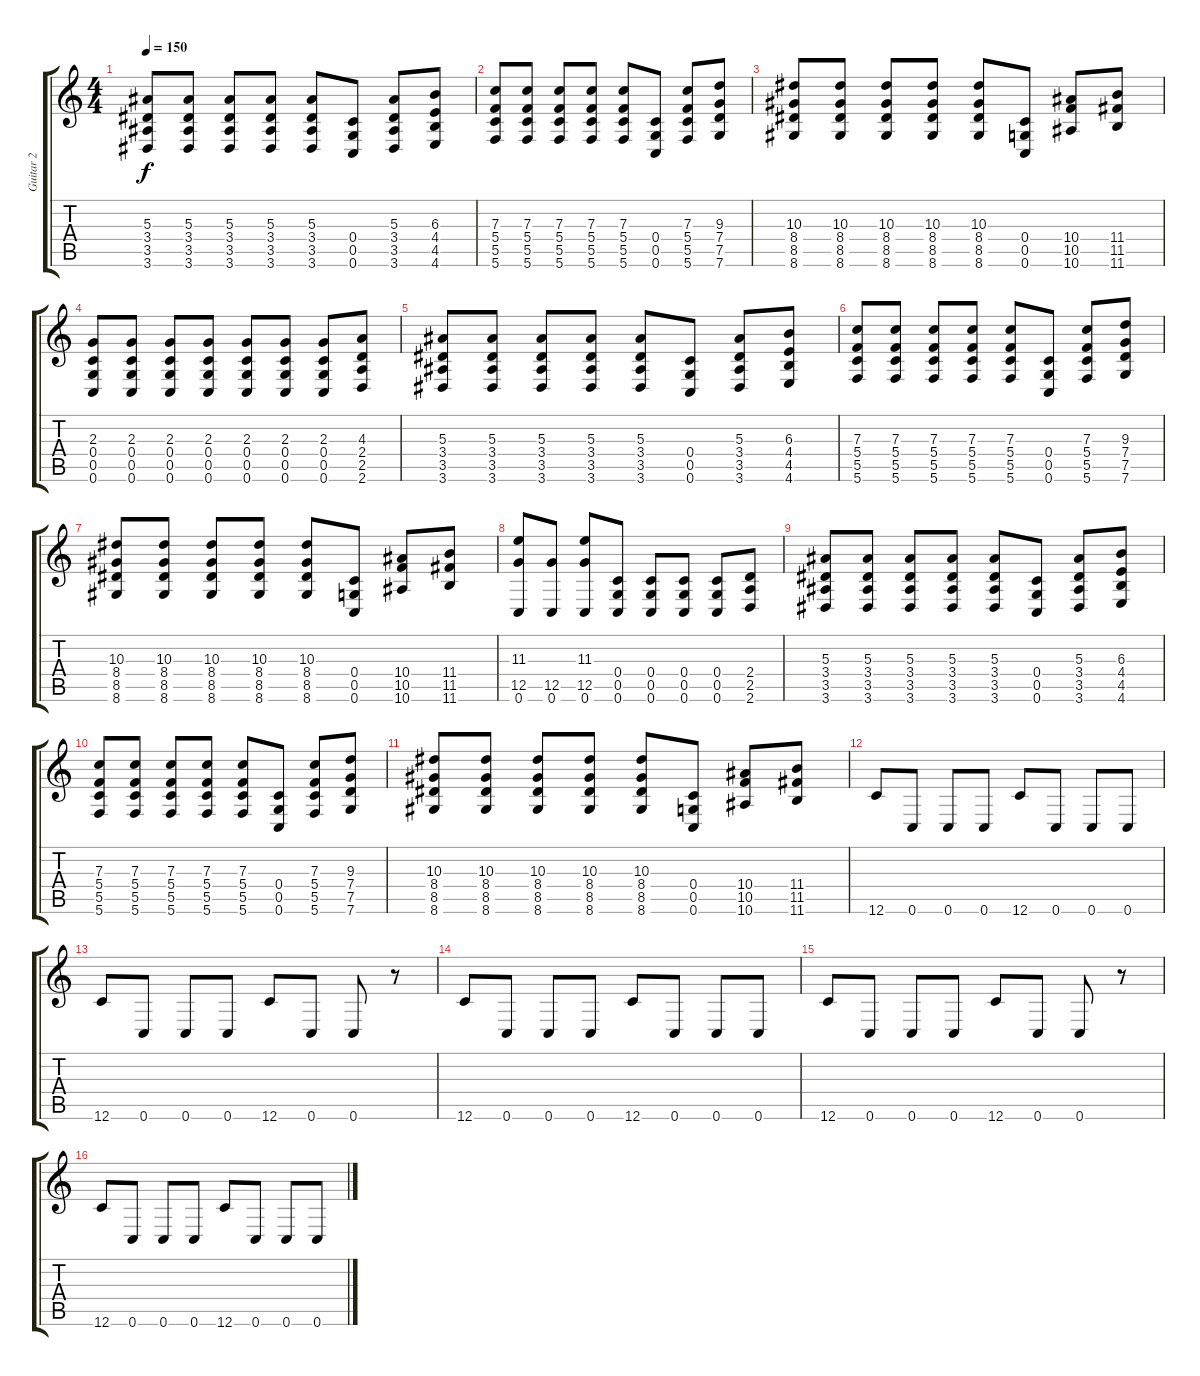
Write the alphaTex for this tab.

\track ("Guitar 2" "Guitar 2") {instrument overdrivenguitar}
\staff {score tabs}
\tuning (D4 A3 F3 C3 G2 C2) {hide}
\ts (4 4)
\tempo 150
\clef g2
\ks c
(5.3 3.4 3.5 3.6).8{dy f} (5.3 3.4 3.5 3.6).8 (5.3 3.4 3.5 3.6).8 (5.3 3.4 3.5 3.6).8 (5.3 3.4 3.5 3.6).8 (0.4 0.5 0.6).8 (5.3 3.4 3.5 3.6).8 (6.3 4.4 4.5 4.6).8 |
(7.3 5.4 5.5 5.6).8 (7.3 5.4 5.5 5.6).8 (7.3 5.4 5.5 5.6).8 (7.3 5.4 5.5 5.6).8 (7.3 5.4 5.5 5.6).8 (0.4 0.5 0.6).8 (7.3 5.4 5.5 5.6).8 (9.3 7.4 7.5 7.6).8 |
(10.3 8.4 8.5 8.6).8 (10.3 8.4 8.5 8.6).8 (10.3 8.4 8.5 8.6).8 (10.3 8.4 8.5 8.6).8 (10.3 8.4 8.5 8.6).8 (0.4 0.5 0.6).8 (10.4 10.5 10.6).8 (11.4 11.5 11.6).8 |
(2.3 0.4 0.5 0.6).8 (2.3 0.4 0.5 0.6).8 (2.3 0.4 0.5 0.6).8 (2.3 0.4 0.5 0.6).8 (2.3 0.4 0.5 0.6).8 (2.3 0.4 0.5 0.6).8 (2.3 0.4 0.5 0.6).8 (4.3 2.4 2.5 2.6).8 |
(5.3 3.4 3.5 3.6).8 (5.3 3.4 3.5 3.6).8 (5.3 3.4 3.5 3.6).8 (5.3 3.4 3.5 3.6).8 (5.3 3.4 3.5 3.6).8 (0.4 0.5 0.6).8 (5.3 3.4 3.5 3.6).8 (6.3 4.4 4.5 4.6).8 |
(7.3 5.4 5.5 5.6).8 (7.3 5.4 5.5 5.6).8 (7.3 5.4 5.5 5.6).8 (7.3 5.4 5.5 5.6).8 (7.3 5.4 5.5 5.6).8 (0.4 0.5 0.6).8 (7.3 5.4 5.5 5.6).8 (9.3 7.4 7.5 7.6).8 |
(10.3 8.4 8.5 8.6).8 (10.3 8.4 8.5 8.6).8 (10.3 8.4 8.5 8.6).8 (10.3 8.4 8.5 8.6).8 (10.3 8.4 8.5 8.6).8 (0.4 0.5 0.6).8 (10.4 10.5 10.6).8 (11.4 11.5 11.6).8 |
(11.3 12.5 0.6).8 (12.5 0.6).8 (11.3 12.5 0.6).8 (0.4 0.5 0.6).8 (0.4 0.5 0.6).8 (0.4 0.5 0.6).8 (0.4 0.5 0.6).8 (2.4 2.5 2.6).8 |
(5.3 3.4 3.5 3.6).8 (5.3 3.4 3.5 3.6).8 (5.3 3.4 3.5 3.6).8 (5.3 3.4 3.5 3.6).8 (5.3 3.4 3.5 3.6).8 (0.4 0.5 0.6).8 (5.3 3.4 3.5 3.6).8 (6.3 4.4 4.5 4.6).8 |
(7.3 5.4 5.5 5.6).8 (7.3 5.4 5.5 5.6).8 (7.3 5.4 5.5 5.6).8 (7.3 5.4 5.5 5.6).8 (7.3 5.4 5.5 5.6).8 (0.4 0.5 0.6).8 (7.3 5.4 5.5 5.6).8 (9.3 7.4 7.5 7.6).8 |
(10.3 8.4 8.5 8.6).8 (10.3 8.4 8.5 8.6).8 (10.3 8.4 8.5 8.6).8 (10.3 8.4 8.5 8.6).8 (10.3 8.4 8.5 8.6).8 (0.4 0.5 0.6).8 (10.4 10.5 10.6).8 (11.4 11.5 11.6).8 |
12.6.8{volume 16} 0.6.8 0.6.8 0.6.8 12.6.8 0.6.8 0.6.8 0.6.8 |
12.6.8 0.6.8 0.6.8 0.6.8 12.6.8 0.6.8 0.6.8 r.8 |
12.6.8 0.6.8 0.6.8 0.6.8 12.6.8 0.6.8 0.6.8 0.6.8 |
12.6.8 0.6.8 0.6.8 0.6.8 12.6.8 0.6.8 0.6.8 r.8 |
12.6.8 0.6.8 0.6.8 0.6.8 12.6.8 0.6.8 0.6.8 0.6.8
